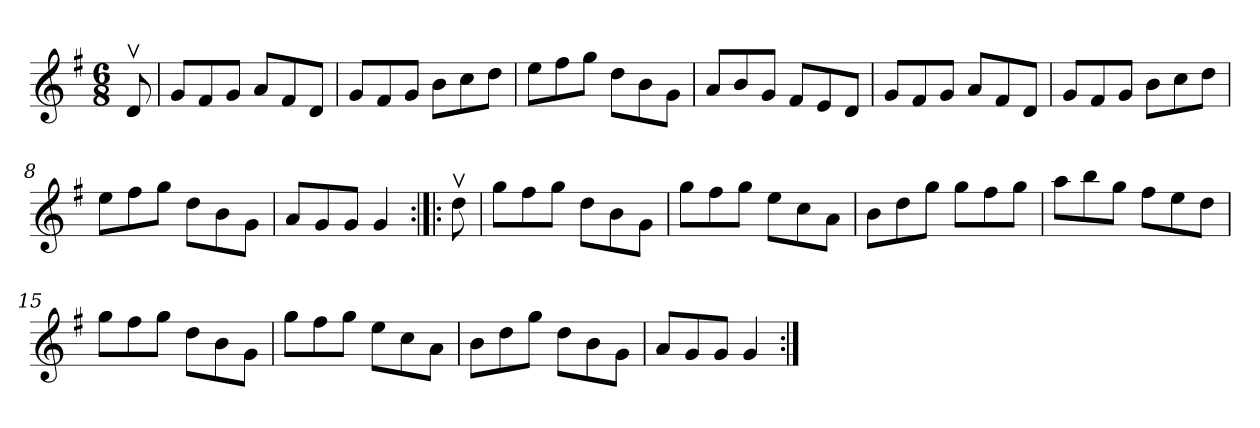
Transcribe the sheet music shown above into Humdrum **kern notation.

**kern
*part1
*staff1
*clefG2
*k[f#]
*G:
*M6/8
=1
8dv/
=2
8g/L
8f#/
8g/J
8a/L
8f#/
8d/J
=3
8g/L
8f#/
8g/J
8b\L
8cc\
8dd\J
=4
8ee\L
8ff#\
8gg\J
8dd\L
8b\
8g\J
=5
8a/L
8b/
8g/J
8f#/L
8e/
8d/J
=6
8g/L
8f#/
8g/J
8a/L
8f#/
8d/J
=7
8g/L
8f#/
8g/J
8b\L
8cc\
8dd\J
=8
8ee\L
8ff#\
8gg\J
8dd\L
8b\
8g\J
!!LO:LB:g=z
=9
8a/L
8g/
8g/J
4g/
=10:|!|:
8ddv\
=11
8gg\L
8ff#\
8gg\J
8dd\L
8b\
8g\J
=12
8gg\L
8ff#\
8gg\J
8ee\L
8cc\
8a\J
=13
8b\L
8dd\
8gg\J
8gg\L
8ff#\
8gg\J
=14
8aa\L
8bb\
8gg\J
8ff#\L
8ee\
8dd\J
=15
8gg\L
8ff#\
8gg\J
8dd\L
8b\
8g\J
=16
8gg\L
8ff#\
8gg\J
8ee\L
8cc\
8a\J
!!LO:LB:g=z
=17
8b\L
8dd\
8gg\J
8dd\L
8b\
8g\J
=18
8a/L
8g/
8g/J
4g/
=:|!
*-
